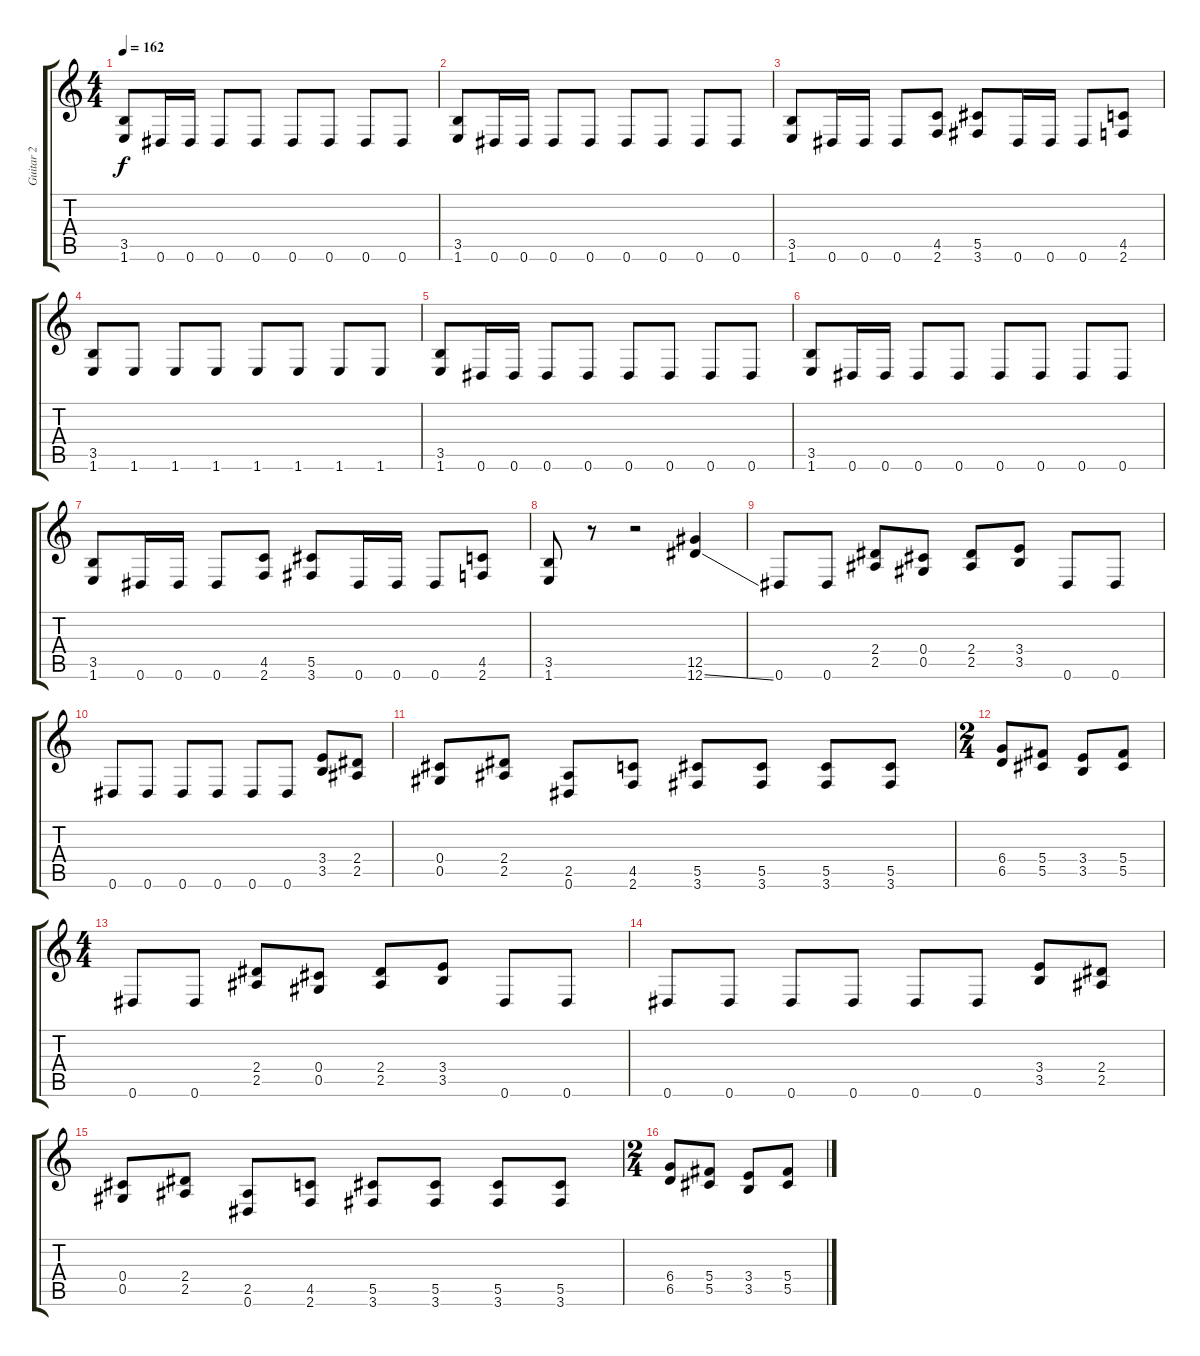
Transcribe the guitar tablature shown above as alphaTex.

\track ("Guitar 2" "Guitar 2") {instrument distortionguitar}
\staff {score tabs}
\tuning (Eb4 Bb3 Gb3 Db3 Ab2 Eb2) {hide}
\ts (4 4)
\tempo 162
\clef g2
\ks c
(3.5 1.6).8{dy f} 0.6.16 0.6.16 0.6.8 0.6.8 0.6.8 0.6.8 0.6.8 0.6.8 |
(3.5 1.6).8 0.6.16 0.6.16 0.6.8 0.6.8 0.6.8 0.6.8 0.6.8 0.6.8 |
(3.5 1.6).8 0.6.16 0.6.16 0.6.8 (4.5 2.6).8 (5.5 3.6).8 0.6.16 0.6.16 0.6.8 (4.5 2.6).8 |
(3.5 1.6).8 1.6.8 1.6.8 1.6.8 1.6.8 1.6.8 1.6.8 1.6.8 |
(3.5 1.6).8 0.6.16 0.6.16 0.6.8 0.6.8 0.6.8 0.6.8 0.6.8 0.6.8 |
(3.5 1.6).8 0.6.16 0.6.16 0.6.8 0.6.8 0.6.8 0.6.8 0.6.8 0.6.8 |
(3.5 1.6).8 0.6.16 0.6.16 0.6.8 (4.5 2.6).8 (5.5 3.6).8 0.6.16 0.6.16 0.6.8 (4.5 2.6).8 |
(3.5 1.6).8 r.8 r.2 (12.5 12.6{ss}).4 |
0.6.8 0.6.8 (2.4 2.5).8 (0.4 0.5).8 (2.4 2.5).8 (3.4 3.5).8 0.6.8 0.6.8 |
0.6.8 0.6.8 0.6.8 0.6.8 0.6.8 0.6.8 (3.4 3.5).8 (2.4 2.5).8 |
(0.4 0.5).8 (2.4 2.5).8 (2.5 0.6).8 (4.5 2.6).8 (5.5 3.6).8 (5.5 3.6).8 (5.5 3.6).8 (5.5 3.6).8 |
\ts (2 4)
(6.4 6.5).8 (5.4 5.5).8 (3.4 3.5).8 (5.4 5.5).8 |
\ts (4 4)
0.6.8 0.6.8 (2.4 2.5).8 (0.4 0.5).8 (2.4 2.5).8 (3.4 3.5).8 0.6.8 0.6.8 |
0.6.8 0.6.8 0.6.8 0.6.8 0.6.8 0.6.8 (3.4 3.5).8 (2.4 2.5).8 |
(0.4 0.5).8 (2.4 2.5).8 (2.5 0.6).8 (4.5 2.6).8 (5.5 3.6).8 (5.5 3.6).8 (5.5 3.6).8 (5.5 3.6).8 |
\ts (2 4)
(6.4 6.5).8 (5.4 5.5).8 (3.4 3.5).8 (5.4 5.5).8
